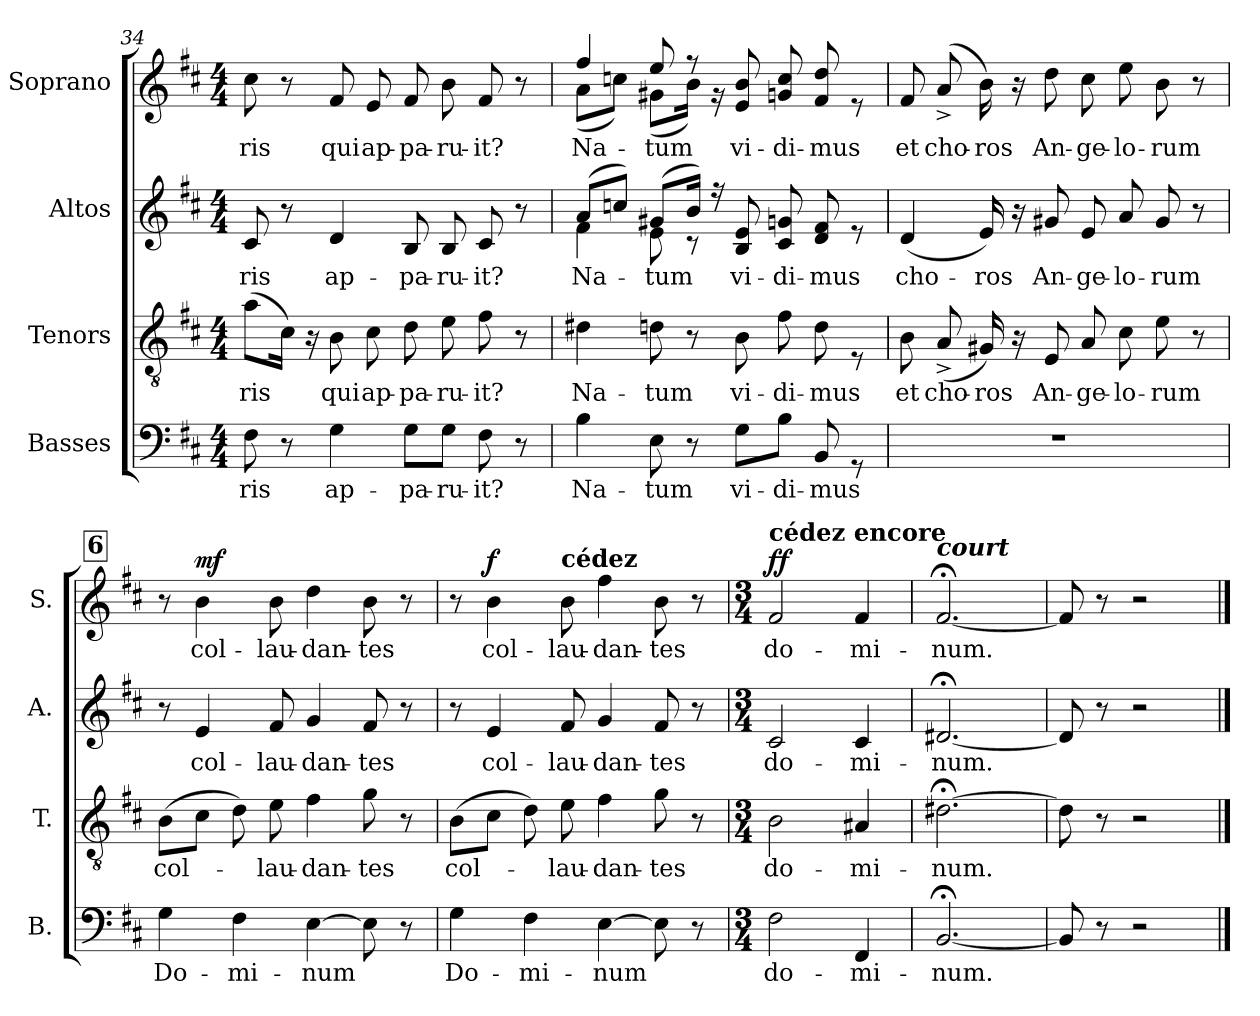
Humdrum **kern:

**kern	**text	**kern	**text	**kern	**text	**kern	**text	**dynam
*part4	*part4	*part3	*part3	*part2	*part2	*part1	*part1	*part1
*staff4	*staff4	*staff3	*staff3	*staff2	*staff2	*staff1	*staff1	*staff1
*I"Basses	*	*I"Tenors	*	*I"Altos	*	*I"Soprano	*	*
*I'B.	*	*I'T.	*	*I'A.	*	*I'S.	*	*
!!LO:PB:g=z
*clefF4	*	*clefGv2	*	*clefG2	*	*clefG2	*	*
*k[f#c#]	*	*k[f#c#]	*	*k[f#c#]	*	*k[f#c#]	*	*
*M4/4	*	*M4/4	*	*M4/4	*	*M4/4	*	*
=34	=34	=34	=34	=34	=34	=34	=34	=34
!	!LO:LY:b	!	!LO:LY:b	!	!LO:LY:b	!	!LO:LY:b	!
8F#\	-ris	(>8a\L	-ris	8c#/	-ris	8cc#\	-ris	.
8r	.	16c#\Jk)	.	8r	.	8r	.	.
.	.	16r	.	.	.	.	.	.
!	!LO:LY:b	!	!LO:LY:b	!	!LO:LY:b	!	!LO:LY:b	!
4G\	ap-	8B\	qui	4d/	ap-	8f#/	qui	.
!	!	!	!LO:LY:b	!	!	!	!LO:LY:b	!
.	.	8c#\	ap-	.	.	8e/	ap-	.
!	!LO:LY:b	!	!LO:LY:b	!	!LO:LY:b	!	!LO:LY:b	!
8G\L	-pa-	8d\	-pa-	8B/	-pa-	8f#/	-pa-	.
!	!LO:LY:b	!	!LO:LY:b	!	!LO:LY:b	!	!LO:LY:b	!
8G\J	-ru-	8e\	-ru-	8B/	-ru-	8b\	-ru-	.
!	!LO:LY:b	!	!LO:LY:b	!	!LO:LY:b	!	!LO:LY:b	!
8F#\	-it?	8f#\	-it?	8c#/	-it?	8f#/	-it?	.
8r	.	8r	.	8r	.	8r	.	.
=35	=35	=35	=35	=35	=35	=35	=35	=35
!	!LO:LY:b	!	!LO:LY:b	!	!LO:LY:b	!	!LO:LY:b	!
*	*	*	*	*^	*	*^	*	*
4B\	Na-	4d#X\	Na-	(>8a/L	4f#\	Na-	4ff#/	(<8a\L	Na-	.
.	.	.	.	8ccn/J)	.	.	.	8ccn\J)	.	.
!	!LO:LY:b	!	!LO:LY:b	!	!	!LO:LY:b	!	!	!LO:LY:b	!
8E\	-tum	8dn\	-tum	(>8g#X/L	8e\	-tum	8ee/	(<8g#X\L	-tum	.
8r	.	8r	.	16b/Jk)	8r	.	8r	16b\Jk)	.	.
.	.	.	.	16r	.	.	.	16r	.	.
!	!LO:LY:b	!	!LO:LY:b	!	!	!LO:LY:b	!	!	!LO:LY:b	!
8G\L	vi-	8B\	vi-	8B/ 8e/	2ryy	vi-	8e/ 8b/	2ryy	vi-	.
!	!LO:LY:b	!	!LO:LY:b	!	!	!LO:LY:b	!	!	!LO:LY:b	!
8B\J	-di-	8f#\	-di-	8c#/ 8gn/	.	-di-	8gn/ 8cc/	.	-di-	.
!	!LO:LY:b	!	!LO:LY:b	!	!	!LO:LY:b	!	!	!LO:LY:b	!
8BB/	-mus	8d\	-mus	8d/ 8f#/	.	-mus	8f#/ 8dd/	.	-mus	.
8rGG	.	8rE	.	8re	.	.	8re	.	.	.
*	*	*	*	*v	*v	*	*	*	*	*
*	*	*	*	*	*	*v	*v	*	*
!!LO:LB:g=z
=36	=36	=36	=36	=36	=36	=36	=36	=36
!	!	!	!LO:LY:b	!	!LO:LY:b	!	!LO:LY:b	!
1r	.	8B\	et	(<4d/	cho-	8f#/	et	.
!	!	!	!LO:LY:b	!	!	!	!LO:LY:b	!
.	.	(<8A^/	cho-	.	.	(<8a^/	cho-	.
!	!	!	!LO:LY:b	!	!LO:LY:b	!	!LO:LY:b	!
.	.	16G#X/)	-ros	16e/)	-ros	16b\)	-ros	.
.	.	16r	.	16r	.	16r	.	.
!	!	!	!LO:LY:b	!	!LO:LY:b	!	!LO:LY:b	!
.	.	8E/	An-	8g#X/	An-	8dd\	An-	.
!	!	!	!LO:LY:b	!	!LO:LY:b	!	!LO:LY:b	!
.	.	8A/	-ge-	8e/	-ge-	8cc#\	-ge-	.
!	!	!	!LO:LY:b	!	!LO:LY:b	!	!LO:LY:b	!
.	.	8c#\	-lo-	8a/	-lo-	8ee\	-lo-	.
!	!	!	!LO:LY:b	!	!LO:LY:b	!	!LO:LY:b	!
.	.	8e\	-rum	8g#/	-rum	8b\	-rum	.
.	.	8r	.	8r	.	8r	.	.
!!LO:REH:place=s1:a:B:fs=14:t=6
=37	=37	=37	=37	=37	=37	=37	=37	=37
!	!LO:LY:b	!	!LO:LY:b	!	!	!	!	!
4G\	Do-	(>8B\L	col-	8r	.	8r	.	.
!	!	!	!	!	!LO:LY:b	!	!LO:LY:b	!LO:DY:a
.	.	8c#\J	.	4e/	col-	4b\	col-	mf
!	!LO:LY:b	!	!	!	!	!	!	!
4F#\	-mi-	8d\)	.	.	.	.	.	.
!	!	!	!LO:LY:b	!	!LO:LY:b	!	!LO:LY:b	!
.	.	8e\	-lau-	8f#/	-lau-	8b\	-lau-	.
!	!LO:LY:b	!	!LO:LY:b	!	!LO:LY:b	!	!LO:LY:b	!
[4E\	-num	4f#\	-dan-	4g/	-dan-	4dd\	-dan-	.
!	!	!	!LO:LY:b	!	!LO:LY:b	!	!LO:LY:b	!
8E\]	.	8g\	-tes	8f#/	-tes	8b\	-tes	.
8r	.	8r	.	8r	.	8r	.	.
!!LO:LB:g=z
=38	=38	=38	=38	=38	=38	=38	=38	=38
!	!LO:LY:b	!	!LO:LY:b	!	!	!	!	!
4G\	Do-	(>8B\L	col-	8r	.	8r	.	.
!	!	!	!	!	!LO:LY:b	!	!LO:LY:b	!LO:DY:a
.	.	8c#\J	.	4e/	col-	4b\	col-	f
!	!LO:LY:b	!	!	!	!	!	!	!
4F#\	-mi-	8d\)	.	.	.	.	.	.
!	!	!	!	!	!	!LO:TX:a:B:t=cédez	!	!
!	!	!	!LO:LY:b	!	!LO:LY:b	!	!LO:LY:b	!
.	.	8e\	-lau-	8f#/	-lau-	8b\	-lau-	.
!	!LO:LY:b	!	!LO:LY:b	!	!LO:LY:b	!	!LO:LY:b	!
[4E\	-num	4f#\	-dan-	4g/	-dan-	4ff#\	-dan-	.
!	!	!	!LO:LY:b	!	!LO:LY:b	!	!LO:LY:b	!
8E\]	.	8g\	-tes	8f#/	-tes	8b\	-tes	.
8r	.	8r	.	8r	.	8r	.	.
=39	=39	=39	=39	=39	=39	=39	=39	=39
*M3/4	*	*M3/4	*	*M3/4	*	*M3/4	*	*
!	!	!	!	!	!	!LO:TX:a:B:t=cédez encore	!	!
!	!LO:LY:b	!	!LO:LY:b	!	!LO:LY:b	!	!LO:LY:b	!LO:DY:a
2F#\	do-	2B\	do-	2c#/	do-	2f#/	do-	ff
!	!LO:LY:b	!	!LO:LY:b	!	!LO:LY:b	!	!LO:LY:b	!
4FF#/	-mi-	4A#X/	-mi-	4c#/	-mi-	4f#/	-mi-	.
=40	=40	=40	=40	=40	=40	=40	=40	=40
!	!	!	!	!	!	!LO:TX:a:Bi:t=court	!	!
!	!LO:LY:b	!	!LO:LY:b	!	!LO:LY:b	!	!LO:LY:b	!
[2.BB;</	-num.	[2.d#X;<\	-num.	[2.d#X;</	-num.	[2.f#;</	-num.	.
=41	=41	=41	=41	=41	=41	=41	=41	=41
8BB/]	.	8d#\]	.	8d#/]	.	8f#/]	.	.
8r	.	8r	.	8r	.	8r	.	.
2r	.	2r	.	2r	.	2r	.	.
==	==	==	==	==	==	==	==	==
*-	*-	*-	*-	*-	*-	*-	*-	*-
